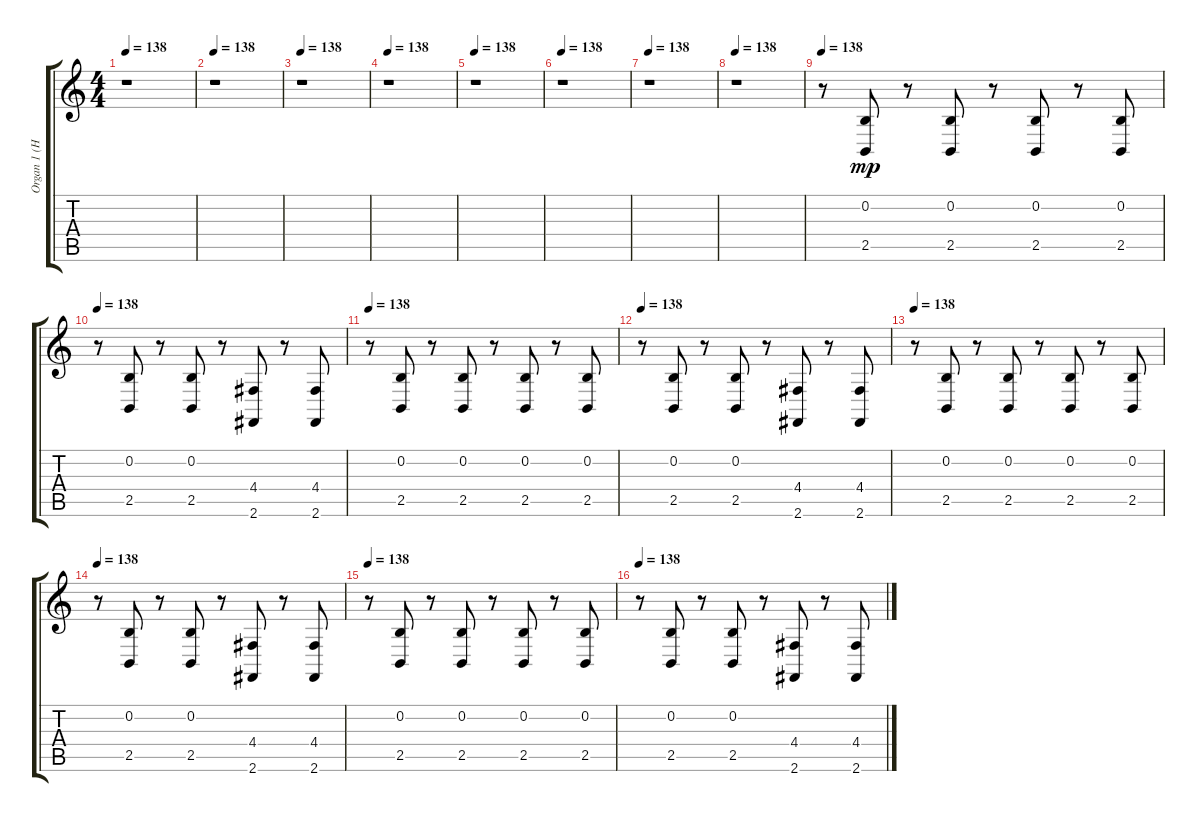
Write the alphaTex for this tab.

\track ("Organ 1 (Hammond)" "Organ 1 (H") {instrument drawbarorgan}
\staff {score tabs}
\tuning (E4 B3 G3 D3 A2 E2) {hide}
\ts (4 4)
\tempo 138
\clef g2
\ks c
r.1{dy mp instrument drawbarorgan} |
\tempo 138
r.1 |
\tempo 138
r.1 |
\tempo 138
r.1 |
\tempo 138
r.1 |
\tempo 138
r.1 |
\tempo 138
r.1 |
\tempo 138
r.1 |
\tempo 138
r.8 (0.2 2.5).8 r.8 (0.2 2.5).8 r.8 (0.2 2.5).8 r.8 (0.2 2.5).8 |
\tempo 138
r.8 (0.2 2.5).8 r.8 (0.2 2.5).8 r.8 (4.4 2.6).8 r.8 (4.4 2.6).8 |
\tempo 138
r.8 (0.2 2.5).8 r.8 (0.2 2.5).8 r.8 (0.2 2.5).8 r.8 (0.2 2.5).8 |
\tempo 138
r.8 (0.2 2.5).8 r.8 (0.2 2.5).8 r.8 (4.4 2.6).8 r.8 (4.4 2.6).8 |
\tempo 138
r.8 (0.2 2.5).8 r.8 (0.2 2.5).8 r.8 (0.2 2.5).8 r.8 (0.2 2.5).8 |
\tempo 138
r.8 (0.2 2.5).8 r.8 (0.2 2.5).8 r.8 (4.4 2.6).8 r.8 (4.4 2.6).8 |
\tempo 138
r.8 (0.2 2.5).8 r.8 (0.2 2.5).8 r.8 (0.2 2.5).8 r.8 (0.2 2.5).8 |
\tempo 138
r.8 (0.2 2.5).8 r.8 (0.2 2.5).8 r.8 (4.4 2.6).8 r.8 (4.4 2.6).8
